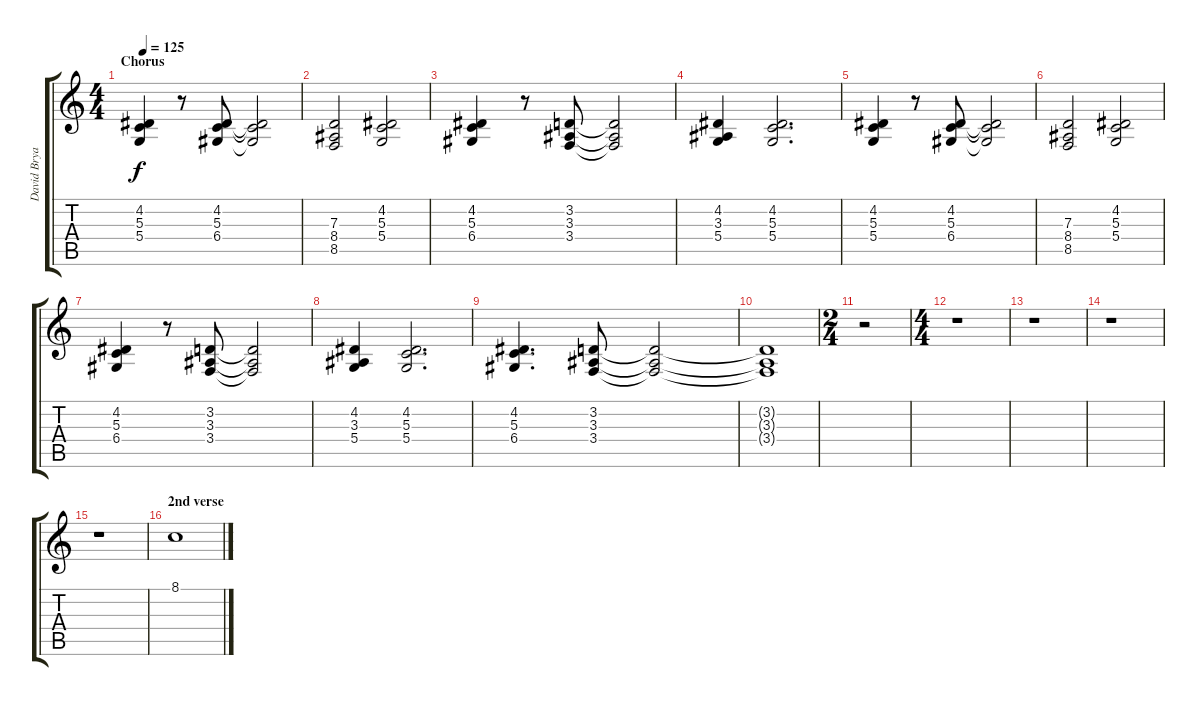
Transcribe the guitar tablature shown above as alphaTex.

\track ("David Bryan (Staff 1)" "David Brya") {instrument synthstrings1}
\staff {score tabs}
\tuning (E4 B3 G3 D3 A2 E2) {hide}
\ts (4 4)
\section ("" "Chorus")
\tempo 125
\clef g2
\ks c
(4.2 5.3 5.4).4{dy f} r.8 (4.2 5.3 6.4).8 (4.2{t} 5.3{t} 6.4{t}).2 |
(7.3 8.4 8.5).2 (4.2 5.3 5.4).2 |
(4.2 5.3 6.4).4 r.8 (3.2 3.3 3.4).8 (3.2{t} 3.3{t} 3.4{t}).2 |
(4.2 3.3 5.4).4 (4.2 5.3 5.4).2{d} |
(4.2 5.3 5.4).4 r.8 (4.2 5.3 6.4).8 (4.2{t} 5.3{t} 6.4{t}).2 |
(7.3 8.4 8.5).2 (4.2 5.3 5.4).2 |
(4.2 5.3 6.4).4 r.8 (3.2 3.3 3.4).8 (3.2{t} 3.3{t} 3.4{t}).2 |
(4.2 3.3 5.4).4 (4.2 5.3 5.4).2{d} |
(4.2 5.3 6.4).4{d} (3.2 3.3 3.4).8 (3.2{t} 3.3{t} 3.4{t}).2 |
(3.2{t} 3.3{t} 3.4{t}).1 |
\ts (2 4)
r.2 |
\ts (4 4)
r.1 |
r.1 |
r.1 |
r.1 |
\section ("" "2nd verse")
8.1.1
